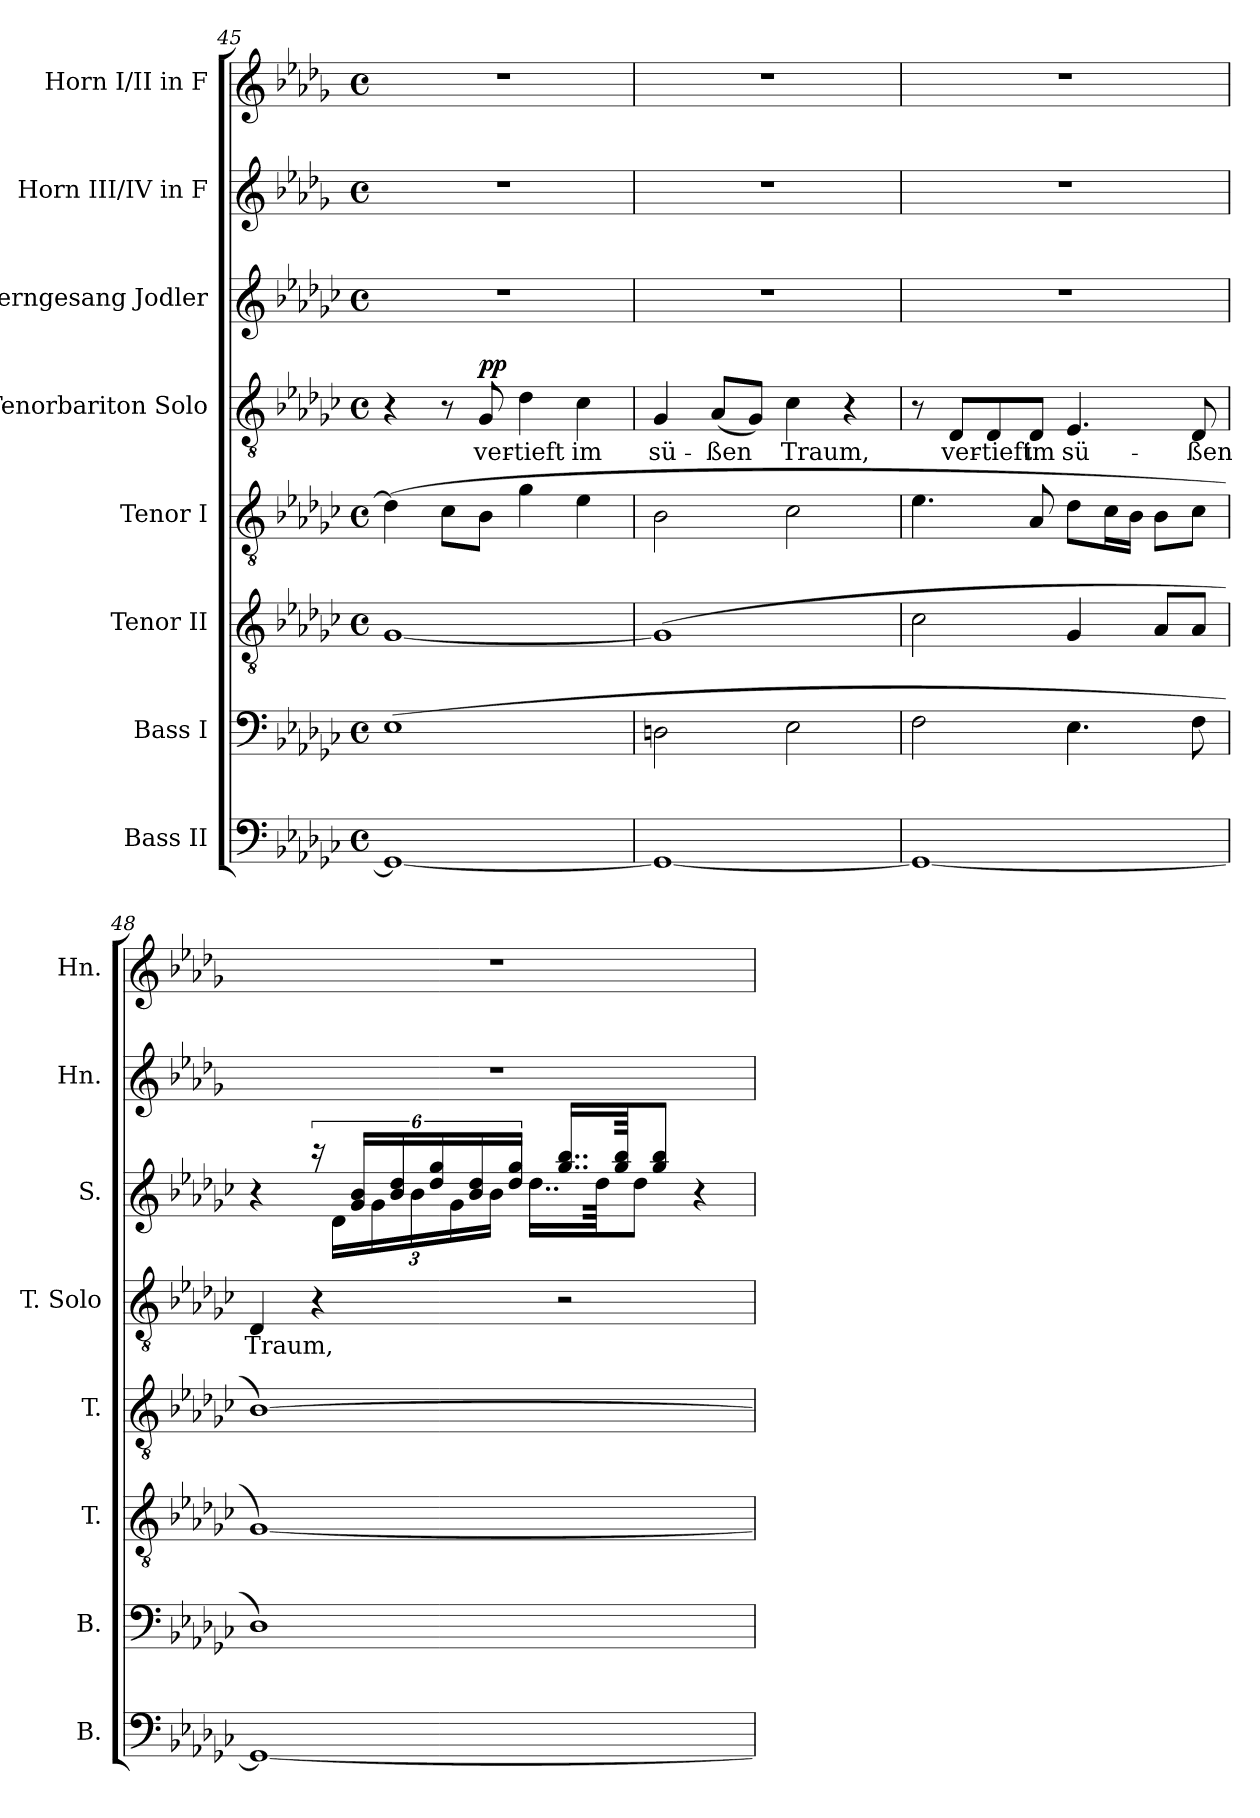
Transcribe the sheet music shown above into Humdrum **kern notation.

**kern	**kern	**kern	**kern	**kern	**text	**dynam	**kern	**kern	**kern
*part8	*part7	*part6	*part5	*part4	*part4	*part4	*part3	*part2	*part1
*staff8	*staff7	*staff6	*staff5	*staff4	*staff4	*staff4	*staff3	*staff2	*staff1
*I"Bass II	*I"Bass I	*I"Tenor II	*I"Tenor I	*I"Tenorbariton Solo	*	*	*I"Ferngesang Jodler	*I"Horn III/IV in F	*I"Horn I/II in F
*I'B.	*I'B.	*I'T.	*I'T.	*I'T. Solo	*	*	*I'S.	*I'Hn.	*I'Hn.
*clefF4	*clefF4	*clefGv2	*clefGv2	*clefGv2	*	*	*clefG2	*clefG2	*clefG2
*	*	*ITrd7c12	*ITrd7c12	*ITrd7c12	*	*	*	*ITrd4c7	*ITrd4c7
*k[b-e-a-d-g-c-]	*k[b-e-a-d-g-c-]	*k[b-e-a-d-g-c-]	*k[b-e-a-d-g-c-]	*k[b-e-a-d-g-c-]	*	*	*k[b-e-a-d-g-c-]	*k[b-e-a-d-g-c-]	*k[b-e-a-d-g-c-]
*G-:	*G-:	*G-:	*G-:	*G-:	*	*	*G-:	*G-:	*G-:
*M4/4	*M4/4	*M4/4	*M4/4	*M4/4	*	*	*M4/4	*M4/4	*M4/4
*met(c)	*met(c)	*met(c)	*met(c)	*met(c)	*	*	*met(c)	*met(c)	*met(c)
=45	=45	=45	=45	=45	=45	=45	=45	=45	=45
1GG-_	(>1E-	[1GG-	(>4D-\]	4r	.	.	1r	1r	1r
.	.	.	8C-\L	8r	.	.	.	.	.
!	!	!	!	!	!LO:LY:b	!LO:DY:b	!	!	!
.	.	.	8BB-\J	8GG-/	ver-	pp	.	.	.
!	!	!	!	!	!LO:LY:b	!	!	!	!
.	.	.	4G-\	4D-\	-tieft	.	.	.	.
!	!	!	!	!	!LO:LY:b	!	!	!	!
.	.	.	4E-\	4C-\	im	.	.	.	.
=46	=46	=46	=46	=46	=46	=46	=46	=46	=46
!	!	!	!	!	!LO:LY:b	!	!	!	!
1GG-_	2Dn\	(>1GG-]	2BB-\	4GG-/	sü-	.	1r	1r	1r
!	!	!	!	!	!LO:LY:b	!	!	!	!
.	.	.	.	(<8AA-/L	-ßen	.	.	.	.
.	.	.	.	8GG-/J)	.	.	.	.	.
!	!	!	!	!	!LO:LY:b	!	!	!	!
.	2E-\	.	2C-\	4C-\	Traum,	.	.	.	.
.	.	.	.	4r	.	.	.	.	.
=47	=47	=47	=47	=47	=47	=47	=47	=47	=47
1GG-_	2F\	2C-\	4.E-\	8r	.	.	1r	1r	1r
!	!	!	!	!	!LO:LY:b	!	!	!	!
.	.	.	.	8DD-/L	ver-	.	.	.	.
!	!	!	!	!	!LO:LY:b	!	!	!	!
.	.	.	.	8DD-/	-tieft	.	.	.	.
!	!	!	!	!	!LO:LY:b	!	!	!	!
.	.	.	8AA-/	8DD-/J	im	.	.	.	.
!	!	!	!	!	!LO:LY:b	!	!	!	!
.	4.E-\	4GG-/	8D-\L	4.EE-/	sü-	.	.	.	.
.	.	.	16C-\L	.	.	.	.	.	.
.	.	.	16BB-\JJ	.	.	.	.	.	.
.	.	8AA-/L	8BB-\L	.	.	.	.	.	.
!	!	!	!	!	!LO:LY:b	!	!	!	!
.	8F\	8AA-/J	8C-\J	8DD-/	-ßen	.	.	.	.
!!LO:LB:g=z
=48	=48	=48	=48	=48	=48	=48	=48	=48	=48
!	!	!	!	!	!LO:LY:b	!	!	!	!
*	*	*	*	*	*	*	*^	*	*
1GG-_	1D-)	[1GG-)	[1BB-)	4DD-/	Traum,	.	4r	1920%559ryy	1r	1r
.	.	.	.	4r	.	.	24r	.	.	.
*	*	*	*	*	*	*	*	*Xbrackettup	*	*
.	.	.	.	.	.	.	.	24d-\LL	.	.
.	.	.	.	.	.	.	24g-/ 24b-/LL	.	.	.
.	.	.	.	.	.	.	.	24g-\	.	.
.	.	.	.	.	.	.	24b-/ 24dd-/	.	.	.
.	.	.	.	.	.	.	.	24b-\	.	.
.	.	.	.	.	.	.	24dd-/ 24gg-/	.	.	.
.	.	.	.	.	.	.	.	24g-\	.	.
.	.	.	.	.	.	.	24b-/ 24dd-/	.	.	.
.	.	.	.	.	.	.	.	24b-\JJ	.	.
.	.	.	.	.	.	.	24dd-/ 24gg-/JJ	.	.	.
.	.	.	.	.	.	.	.	16..dd-\LL	.	.
.	.	.	.	2r	.	.	16..gg-/ 16..bb-/LL	.	.	.
.	.	.	.	.	.	.	.	64dd-\JKK	.	.
.	.	.	.	.	.	.	64gg-/ 64bb-/JKK	.	.	.
.	.	.	.	.	.	.	.	8dd-\J	.	.
.	.	.	.	.	.	.	8gg-/ 8bb-/J	.	.	.
.	.	.	.	.	.	.	.	1920%481ryy	.	.
.	.	.	.	.	.	.	4r	.	.	.
*	*	*	*	*	*	*	*v	*v	*	*
=	=	=	=	=	=	=	=	=	=
*-	*-	*-	*-	*-	*-	*-	*-	*-	*-
